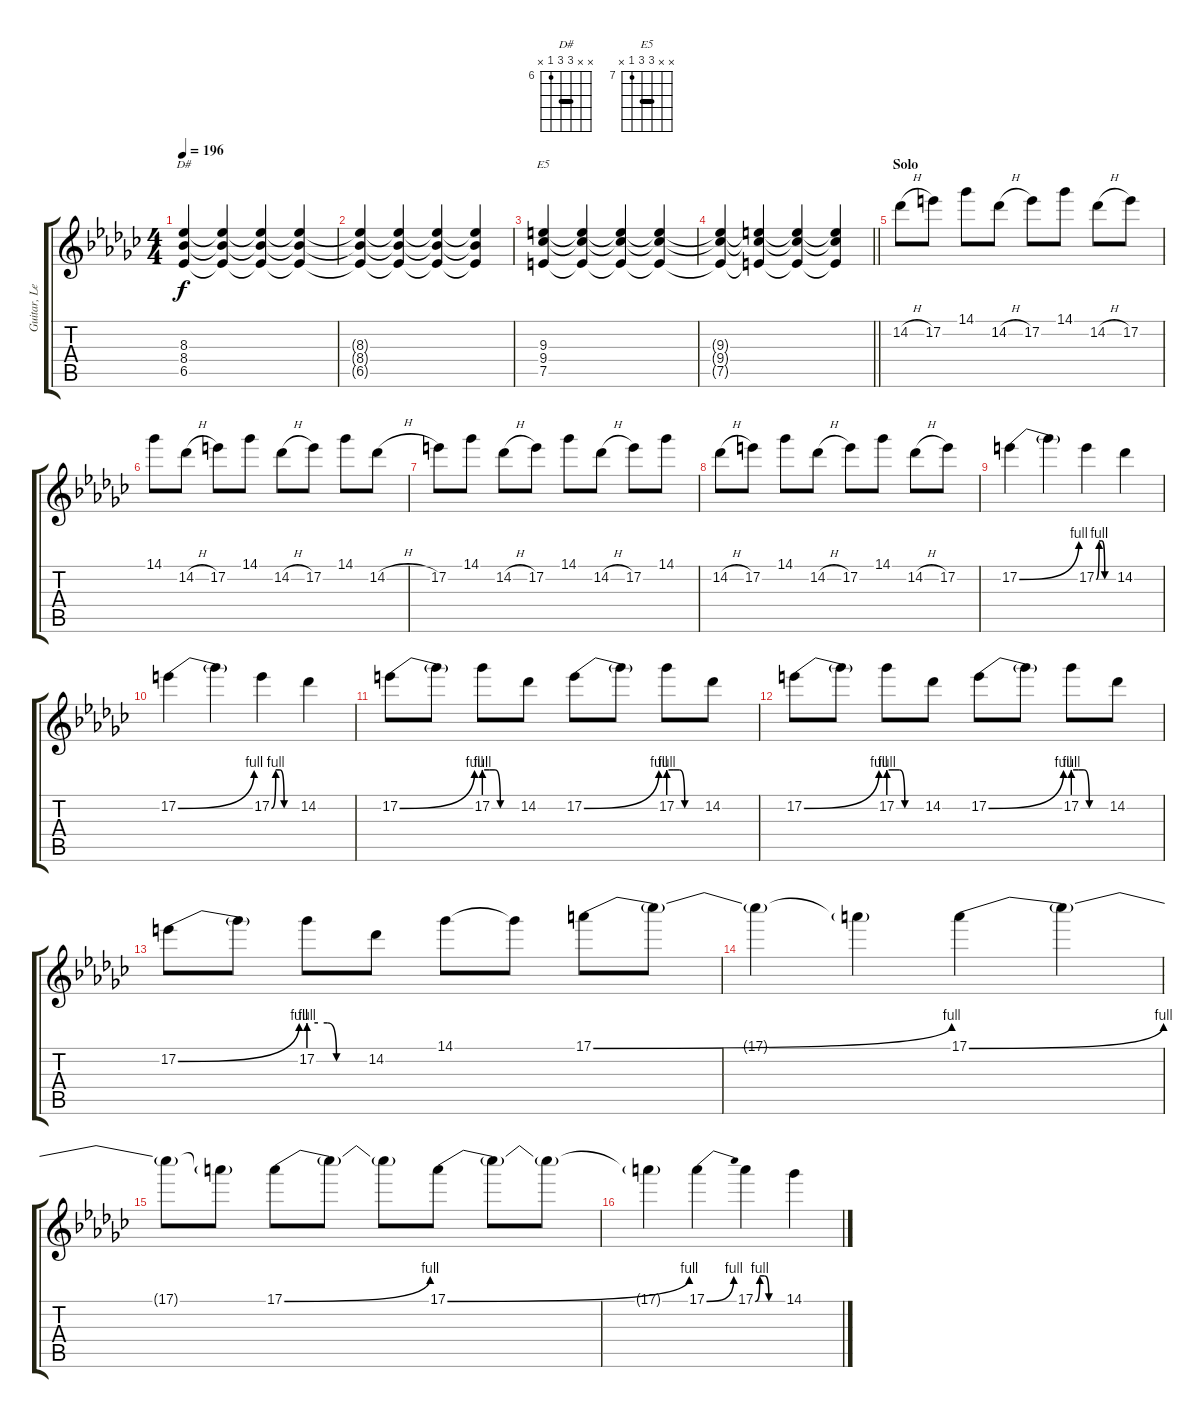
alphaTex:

\track ("Guitar, Lead" "Guitar, Le") {instrument distortionguitar}
\staff {score tabs}
\tuning (E4 B3 G3 D3 A2 E2) {hide}
\chord ("D#" x x 8 8 6 x) {firstfret 6 barre 8}
\chord ("E5" x x 9 9 7 x) {firstfret 7 barre 9}
\ts (4 4)
\tempo 196
\clef g2
\ks gb
(8.3 8.4 6.5).4{ch "D#" dy f} (8.3{t} 8.4{t} 6.5{t}).4 (8.3{t} 8.4{t} 6.5{t}).4 (8.3{t} 8.4{t} 6.5{t}).4 |
(8.3{t} 8.4{t} 6.5{t}).4 (8.3{t} 8.4{t} 6.5{t}).4 (8.3{t} 8.4{t} 6.5{t}).4 (8.3{t} 8.4{t} 6.5{t}).4 |
(9.3 9.4 7.5).4{ch "E5"} (9.3{t} 9.4{t} 7.5{t}).4 (9.3{t} 9.4{t} 7.5{t}).4 (9.3{t} 9.4{t} 7.5{t}).4 |
\barLineRight lightlight
(9.3{t} 9.4{t} 7.5{t}).4 (9.3{t} 9.4{t} 7.5{t}).4 (9.3{t} 9.4{t} 7.5{t}).4 (9.3{t} 9.4{t} 7.5{t}).4 |
\section ("" "Solo")
14.2{h}.8 17.2.8 14.1.8 14.2{h}.8 17.2.8 14.1.8 14.2{h}.8 17.2.8 |
14.1.8 14.2{h}.8 17.2.8 14.1.8 14.2{h}.8 17.2.8 14.1.8 14.2{h}.8 |
17.2.8 14.1.8 14.2{h}.8 17.2.8 14.1.8 14.2{h}.8 17.2.8 14.1.8 |
14.2{h}.8 17.2.8 14.1.8 14.2{h}.8 17.2.8 14.1.8 14.2{h}.8 17.2.8 |
17.2{be (bend 0 0 60 4)}.4 17.2{t}.4 17.2{be (custom 0 0 10 4 20 4 30 0 60 0)}.4 14.2.4 |
17.2{be (bend 0 0 60 4)}.4 17.2{t}.4 17.2{be (custom 0 0 10 4 20 4 30 0 60 0)}.4 14.2.4 |
17.2{be (bend 0 0 60 4)}.8 17.2{t}.8 17.2{be (custom 0 4 10 4 20 4 30 0 60 0)}.8 14.2.8 17.2{be (bend 0 0 60 4)}.8 17.2{t}.8 17.2{be (custom 0 4 10 4 20 4 30 0 60 0)}.8 14.2.8 |
17.2{be (bend 0 0 60 4)}.8 17.2{t}.8 17.2{be (custom 0 4 10 4 20 4 30 0 60 0)}.8 14.2.8 17.2{be (bend 0 0 60 4)}.8 17.2{t}.8 17.2{be (custom 0 4 10 4 20 4 30 0 60 0)}.8 14.2.8 |
17.2{be (bend 0 0 60 4)}.8 17.2{t}.8 17.2{be (custom 0 4 10 4 20 4 30 0 60 0)}.8 14.2.8 14.1.8 14.1{t}.8 17.1{be (bend 0 0 60 4)}.8 17.1{t}.8 |
17.1{t}.4 17.1{t}.4 17.1{be (bend 0 0 60 4)}.4 17.1{t}.4 |
17.1{t}.8 17.1{t}.8 17.1{be (bend 0 0 60 4)}.8 17.1{t}.8 17.1{t}.8 17.1{be (bend 0 0 60 4)}.8 17.1{t}.8 17.1{t}.8 |
17.1{t}.4 17.1{be (bend 0 0 60 4)}.4 17.1{be (custom 0 0 10 4 20 4 30 0 60 0)}.4 14.1.4
